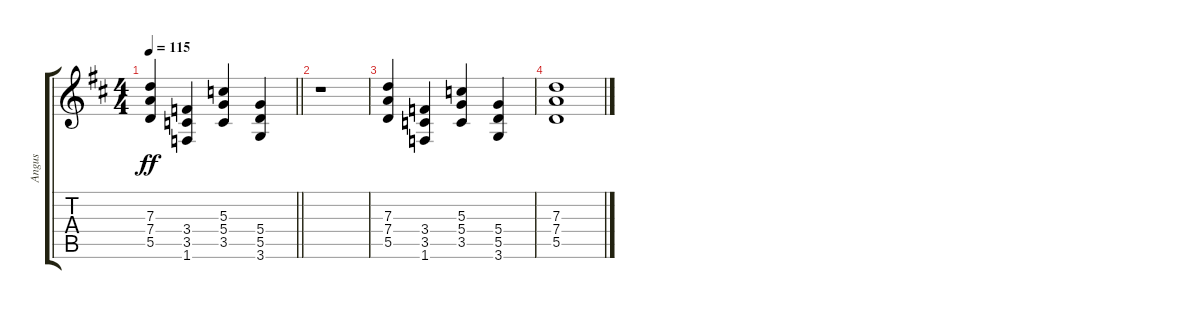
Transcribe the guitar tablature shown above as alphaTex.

\track ("Angus" "Angus") {instrument overdrivenguitar}
\staff {score tabs}
\tuning (E4 B3 G3 D3 A2 E2) {hide}
\ts (4 4)
\tempo 115
\clef g2
\barLineRight lightlight
\ks d
(7.3{t} 7.4{t} 5.5{t}).4{dy ff} (3.4 3.5 1.6).4 (5.3 5.4 3.5).4 (5.4 5.5 3.6).4 |
r.1 |
(7.3 7.4 5.5).4 (3.4 3.5 1.6).4 (5.3 5.4 3.5).4 (5.4 5.5 3.6).4 |
(7.3 7.4 5.5).1
